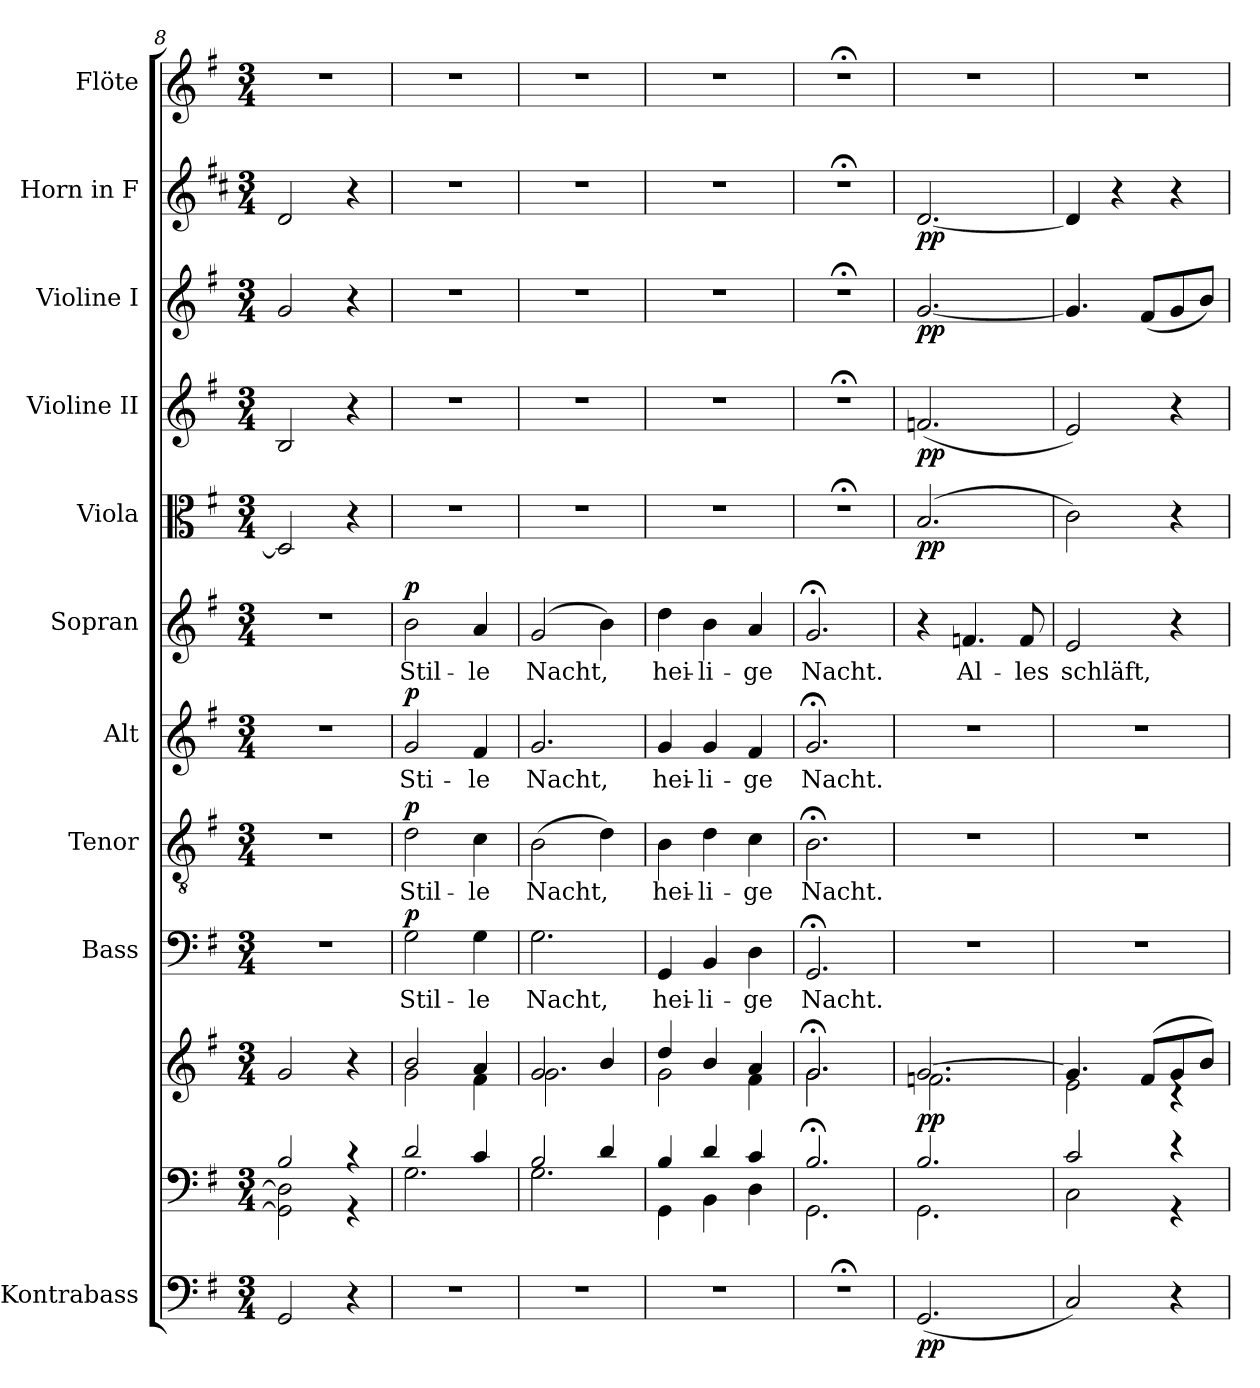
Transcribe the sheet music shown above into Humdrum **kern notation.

**kern	**dynam	**kern	**kern	**dynam	**kern	**text	**dynam	**kern	**text	**dynam	**kern	**text	**dynam	**kern	**text	**dynam	**kern	**dynam	**kern	**dynam	**kern	**dynam	**kern	**dynam	**kern
*part11	*part11	*part10	*part10	*part10	*part9	*part9	*part9	*part8	*part8	*part8	*part7	*part7	*part7	*part6	*part6	*part6	*part5	*part5	*part4	*part4	*part3	*part3	*part2	*part2	*part1
*staff12	*staff12	*staff11	*staff10	*staff10/11	*staff9	*staff9	*staff9	*staff8	*staff8	*staff8	*staff7	*staff7	*staff7	*staff6	*staff6	*staff6	*staff5	*staff5	*staff4	*staff4	*staff3	*staff3	*staff2	*staff2	*staff1
*I"Kontrabass	*	*	*	*	*I"Bass	*	*	*I"Tenor	*	*	*I"Alt	*	*	*I"Sopran	*	*	*I"Viola	*	*I"Violine II	*	*I"Violine I	*	*I"Horn in F	*	*I"Flöte
*I'Kb.	*	*	*	*	*I'B.	*	*	*I'T.	*	*	*I'A.	*	*	*I'S.	*	*	*I'Vla.	*	*I'Vl. II	*	*I'Vl. I	*	*	*	*I'Fl.
*clefF4	*	*clefF4	*clefG2	*	*clefF4	*	*	*clefGv2	*	*	*clefG2	*	*	*clefG2	*	*	*clefC3	*	*clefG2	*	*clefG2	*	*clefG2	*	*clefG2
*ITrd7c12	*	*	*	*	*	*	*	*	*	*	*	*	*	*	*	*	*	*	*	*	*	*	*ITrd4c7	*	*
*k[f#]	*	*k[f#]	*k[f#]	*	*k[f#]	*	*	*k[f#]	*	*	*k[f#]	*	*	*k[f#]	*	*	*k[f#]	*	*k[f#]	*	*k[f#]	*	*k[f#]	*	*k[f#]
*G:	*	*G:	*G:	*	*G:	*	*	*G:	*	*	*G:	*	*	*G:	*	*	*G:	*	*G:	*	*G:	*	*G:	*	*G:
*M3/4	*	*M3/4	*M3/4	*	*M3/4	*	*	*M3/4	*	*	*M3/4	*	*	*M3/4	*	*	*M3/4	*	*M3/4	*	*M3/4	*	*M3/4	*	*M3/4
=8	=8	=8	=8	=8	=8	=8	=8	=8	=8	=8	=8	=8	=8	=8	=8	=8	=8	=8	=8	=8	=8	=8	=8	=8	=8
*	*	*^	*	*	*	*	*	*	*	*	*	*	*	*	*	*	*	*	*	*	*	*	*	*	*
2GGG/	.	2B/	2GG\] 2D\]	2g/	.	2.r	.	.	2.r	.	.	2.r	.	.	2.r	.	.	2D/]	.	2B/	.	2g/	.	2G/	.	2.r
4r	.	4r	4r	4r	.	.	.	.	.	.	.	.	.	.	.	.	.	4r	.	4r	.	4r	.	4r	.	.
!!LO:PB:g=z
=9	=9	=9	=9	=9	=9	=9	=9	=9	=9	=9	=9	=9	=9	=9	=9	=9	=9	=9	=9	=9	=9	=9	=9	=9	=9	=9
*	*	*	*	*^	*	*	*	*	*	*	*	*	*	*	*	*	*	*	*	*	*	*	*	*	*	*
!	!	!	!	!	!	!	!	!LO:LY:b	!LO:DY:a	!	!LO:LY:b	!LO:DY:a	!	!LO:LY:b	!LO:DY:a	!	!LO:LY:b	!LO:DY:a	!	!	!	!	!	!	!	!	!
2.r	.	2d/	2.G\	2b/	2g\	.	2G\	Stil-	p	2d\	Stil-	p	2g/	Sti-	p	2b\	Stil-	p	2.r	.	2.r	.	2.r	.	2.r	.	2.r
!	!	!	!	!	!	!	!	!LO:LY:b	!	!	!LO:LY:b	!	!	!LO:LY:b	!	!	!LO:LY:b	!	!	!	!	!	!	!	!	!	!
.	.	4c/	.	4a/	4f#\	.	4G\	-le	.	4c\	-le	.	4f#/	-le	.	4a/	-le	.	.	.	.	.	.	.	.	.	.
=10	=10	=10	=10	=10	=10	=10	=10	=10	=10	=10	=10	=10	=10	=10	=10	=10	=10	=10	=10	=10	=10	=10	=10	=10	=10	=10	=10
!	!	!	!	!	!	!	!	!LO:LY:b	!	!	!LO:LY:b	!	!	!LO:LY:b	!	!	!LO:LY:b	!	!	!	!	!	!	!	!	!	!
2.r	.	2B/	2.G\	2g/	2.g\	.	2.G\	Nacht,	.	(>2B\	Nacht,	.	2.g/	Nacht,	.	(2g/	Nacht,	.	2.r	.	2.r	.	2.r	.	2.r	.	2.r
.	.	4d/	.	4b/	.	.	.	.	.	4d\)	.	.	.	.	.	4b\)	.	.	.	.	.	.	.	.	.	.	.
=11	=11	=11	=11	=11	=11	=11	=11	=11	=11	=11	=11	=11	=11	=11	=11	=11	=11	=11	=11	=11	=11	=11	=11	=11	=11	=11	=11
!	!	!	!	!	!	!	!	!LO:LY:b	!	!	!LO:LY:b	!	!	!LO:LY:b	!	!	!LO:LY:b	!	!	!	!	!	!	!	!	!	!
2.r	.	4B/	4GG\	4dd/	2g\	.	4GG/	hei-	.	4B\	hei-	.	4g/	hei-	.	4dd\	hei-	.	2.r	.	2.r	.	2.r	.	2.r	.	2.r
!	!	!	!	!	!	!	!	!LO:LY:b	!	!	!LO:LY:b	!	!	!LO:LY:b	!	!	!LO:LY:b	!	!	!	!	!	!	!	!	!	!
.	.	4d/	4BB\	4b/	.	.	4BB/	-li-	.	4d\	-li-	.	4g/	-li-	.	4b\	-li-	.	.	.	.	.	.	.	.	.	.
!	!	!	!	!	!	!	!	!LO:LY:b	!	!	!LO:LY:b	!	!	!LO:LY:b	!	!	!LO:LY:b	!	!	!	!	!	!	!	!	!	!
.	.	4c/	4D\	4a/	4f#\	.	4D\	-ge	.	4c\	-ge	.	4f#/	-ge	.	4a/	-ge	.	.	.	.	.	.	.	.	.	.
=12	=12	=12	=12	=12	=12	=12	=12	=12	=12	=12	=12	=12	=12	=12	=12	=12	=12	=12	=12	=12	=12	=12	=12	=12	=12	=12	=12
!LO:N:vis=1	!	!	!	!	!	!	!	!LO:LY:b	!	!	!LO:LY:b	!	!	!LO:LY:b	!	!	!LO:LY:b	!	!LO:N:vis=1	!	!LO:N:vis=1	!	!LO:N:vis=1	!	!LO:N:vis=1	!	!LO:N:vis=1
2.r;<	.	2.B;/	2.GG\	2.g;</	2.g\	.	2.GG;</	Nacht.	.	2.B;<\	Nacht.	.	2.g;</	Nacht.	.	2.g;</	Nacht.	.	2.r;<	.	2.r;<	.	2.r;<	.	2.r;<	.	2.r;<
=13	=13	=13	=13	=13	=13	=13	=13	=13	=13	=13	=13	=13	=13	=13	=13	=13	=13	=13	=13	=13	=13	=13	=13	=13	=13	=13	=13
!	!LO:DY:b	!	!	!	!	!LO:DY:b	!	!	!	!	!	!	!	!	!	!	!	!	!	!LO:DY:b	!	!LO:DY:b	!	!LO:DY:b	!	!LO:DY:b	!
(<2.GGG/	pp	2.B/	2.GG\	[>2.g/	2.fn\	pp	2.r	.	.	2.r	.	.	2.r	.	.	4r	.	.	(2.B/	pp	(<2.fn/	pp	[2.g/	pp	[2.G/	pp	2.r
!	!	!	!	!	!	!	!	!	!	!	!	!	!	!	!	!	!LO:LY:b	!	!	!	!	!	!	!	!	!	!
.	.	.	.	.	.	.	.	.	.	.	.	.	.	.	.	4.fn/	Al-	.	.	.	.	.	.	.	.	.	.
!	!	!	!	!	!	!	!	!	!	!	!	!	!	!	!	!	!LO:LY:b	!	!	!	!	!	!	!	!	!	!
.	.	.	.	.	.	.	.	.	.	.	.	.	.	.	.	8f/	-les	.	.	.	.	.	.	.	.	.	.
=14	=14	=14	=14	=14	=14	=14	=14	=14	=14	=14	=14	=14	=14	=14	=14	=14	=14	=14	=14	=14	=14	=14	=14	=14	=14	=14	=14
!	!	!	!	!	!	!	!	!	!	!	!	!	!	!	!	!	!LO:LY:b	!	!	!	!	!	!	!	!	!	!
2CC/)	.	2c/	2C\	4.g/]	2e\	.	2.r	.	.	2.r	.	.	2.r	.	.	2e/	schläft,	.	2c\)	.	2e/)	.	4.g/]	.	4G/]	.	2.r
.	.	.	.	.	.	.	.	.	.	.	.	.	.	.	.	.	.	.	.	.	.	.	.	.	4r	.	.
.	.	.	.	(>8f#/L	.	.	.	.	.	.	.	.	.	.	.	.	.	.	.	.	.	.	(<8f#/L	.	.	.	.
4r	.	4r	4r	8g/	4rB	.	.	.	.	.	.	.	.	.	.	4r	.	.	4r	.	4r	.	8g/	.	4r	.	.
.	.	.	.	8b/J)	.	.	.	.	.	.	.	.	.	.	.	.	.	.	.	.	.	.	8b/J)	.	.	.	.
*	*	*v	*v	*	*	*	*	*	*	*	*	*	*	*	*	*	*	*	*	*	*	*	*	*	*	*	*
*	*	*	*v	*v	*	*	*	*	*	*	*	*	*	*	*	*	*	*	*	*	*	*	*	*	*	*
=	=	=	=	=	=	=	=	=	=	=	=	=	=	=	=	=	=	=	=	=	=	=	=	=	=
*-	*-	*-	*-	*-	*-	*-	*-	*-	*-	*-	*-	*-	*-	*-	*-	*-	*-	*-	*-	*-	*-	*-	*-	*-	*-
